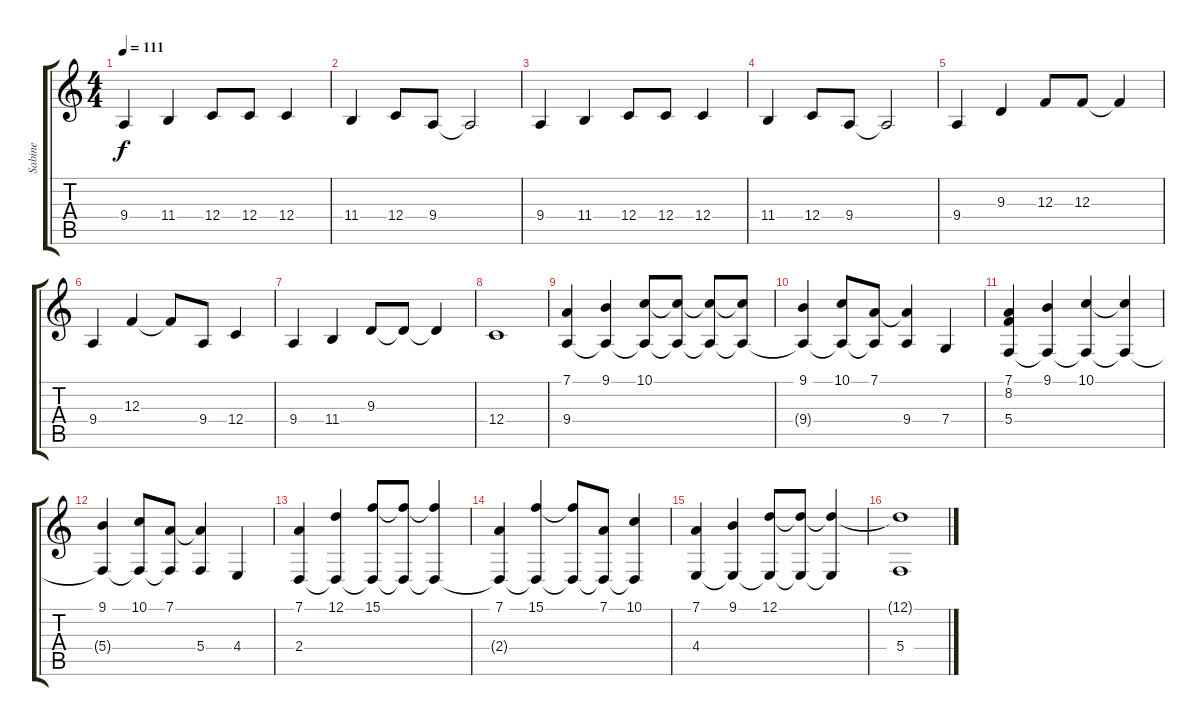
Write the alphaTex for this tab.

\track ("Sabine" "Sabine") {instrument stringensemble1}
\staff {score tabs}
\tuning (D4 A3 F3 C3 G2 D2) {hide}
\ts (4 4)
\tempo 111
\clef g2
\ks c
9.4.4{dy f} 11.4.4 12.4.8 12.4.8 12.4.4 |
11.4.4 12.4.8 9.4.8 9.4{t}.2 |
9.4.4 11.4.4 12.4.8 12.4.8 12.4.4 |
11.4.4 12.4.8 9.4.8 9.4{t}.2 |
9.4.4 9.3.4 12.3.8 12.3.8 12.3{t}.4 |
9.4.4 12.3.4 12.3{t}.8 9.4.8 12.4.4 |
9.4.4 11.4.4 9.3.8 9.3{t}.8 9.3{t}.4 |
12.4.1 |
(7.1 9.4).4 (9.1 9.4{t}).4 (10.1 9.4{t}).8 (10.1{t} 9.4{t}).8 (10.1{t} 9.4{t}).8 (10.1{t} 9.4{t}).8 |
(9.1 9.4{t}).4 (10.1 9.4{t}).8 (7.1 9.4{t}).8 (7.1{t} 9.4).4 7.4.4 |
(7.1 8.2 5.4).4 (9.1 5.4{t}).4 (10.1 5.4{t}).4 (10.1{t} 5.4{t}).4 |
(9.1 5.4{t}).4 (10.1 5.4{t}).8 (7.1 5.4{t}).8 (7.1{t} 5.4).4 4.4.4 |
(7.1 2.4).4 (12.1 2.4{t}).4 (15.1 2.4{t}).8 (15.1{t} 2.4{t}).8 (15.1{t} 2.4{t}).4 |
(7.1 2.4{t}).4 (15.1 2.4{t}).4 (15.1{t} 2.4{t}).8 (7.1 2.4{t}).8 (10.1 2.4{t}).4 |
(7.1 4.4).4 (9.1 4.4{t}).4 (12.1 4.4{t}).8 (12.1{t} 4.4{t}).8 (12.1{t} 4.4{t}).4 |
(12.1{t} 5.4).1
